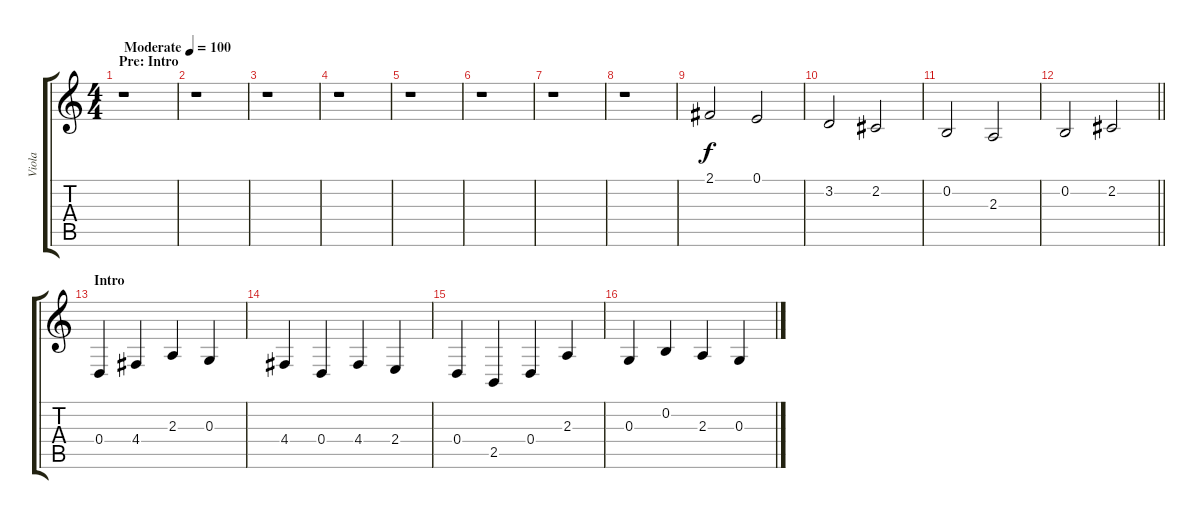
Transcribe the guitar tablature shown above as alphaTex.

\track ("Viola" "Viola") {instrument viola}
\staff {score tabs}
\tuning (E4 B3 G3 D3 A2 E2) {hide}
\ts (4 4)
\section ("" "Pre: Intro")
\tempo (100 "Moderate")
\clef g2
\ks c
r.1{dy f instrument viola} |
r.1 |
r.1 |
r.1 |
r.1 |
r.1 |
r.1 |
r.1 |
2.1.2 0.1.2 |
3.2.2 2.2.2 |
0.2.2 2.3.2 |
\barLineRight lightlight
0.2.2 2.2.2 |
\section ("" "Intro")
0.4.4 4.4.4 2.3.4 0.3.4 |
4.4.4 0.4.4 4.4.4 2.4.4 |
0.4.4 2.5.4 0.4.4 2.3.4 |
0.3.4 0.2.4 2.3.4 0.3.4
